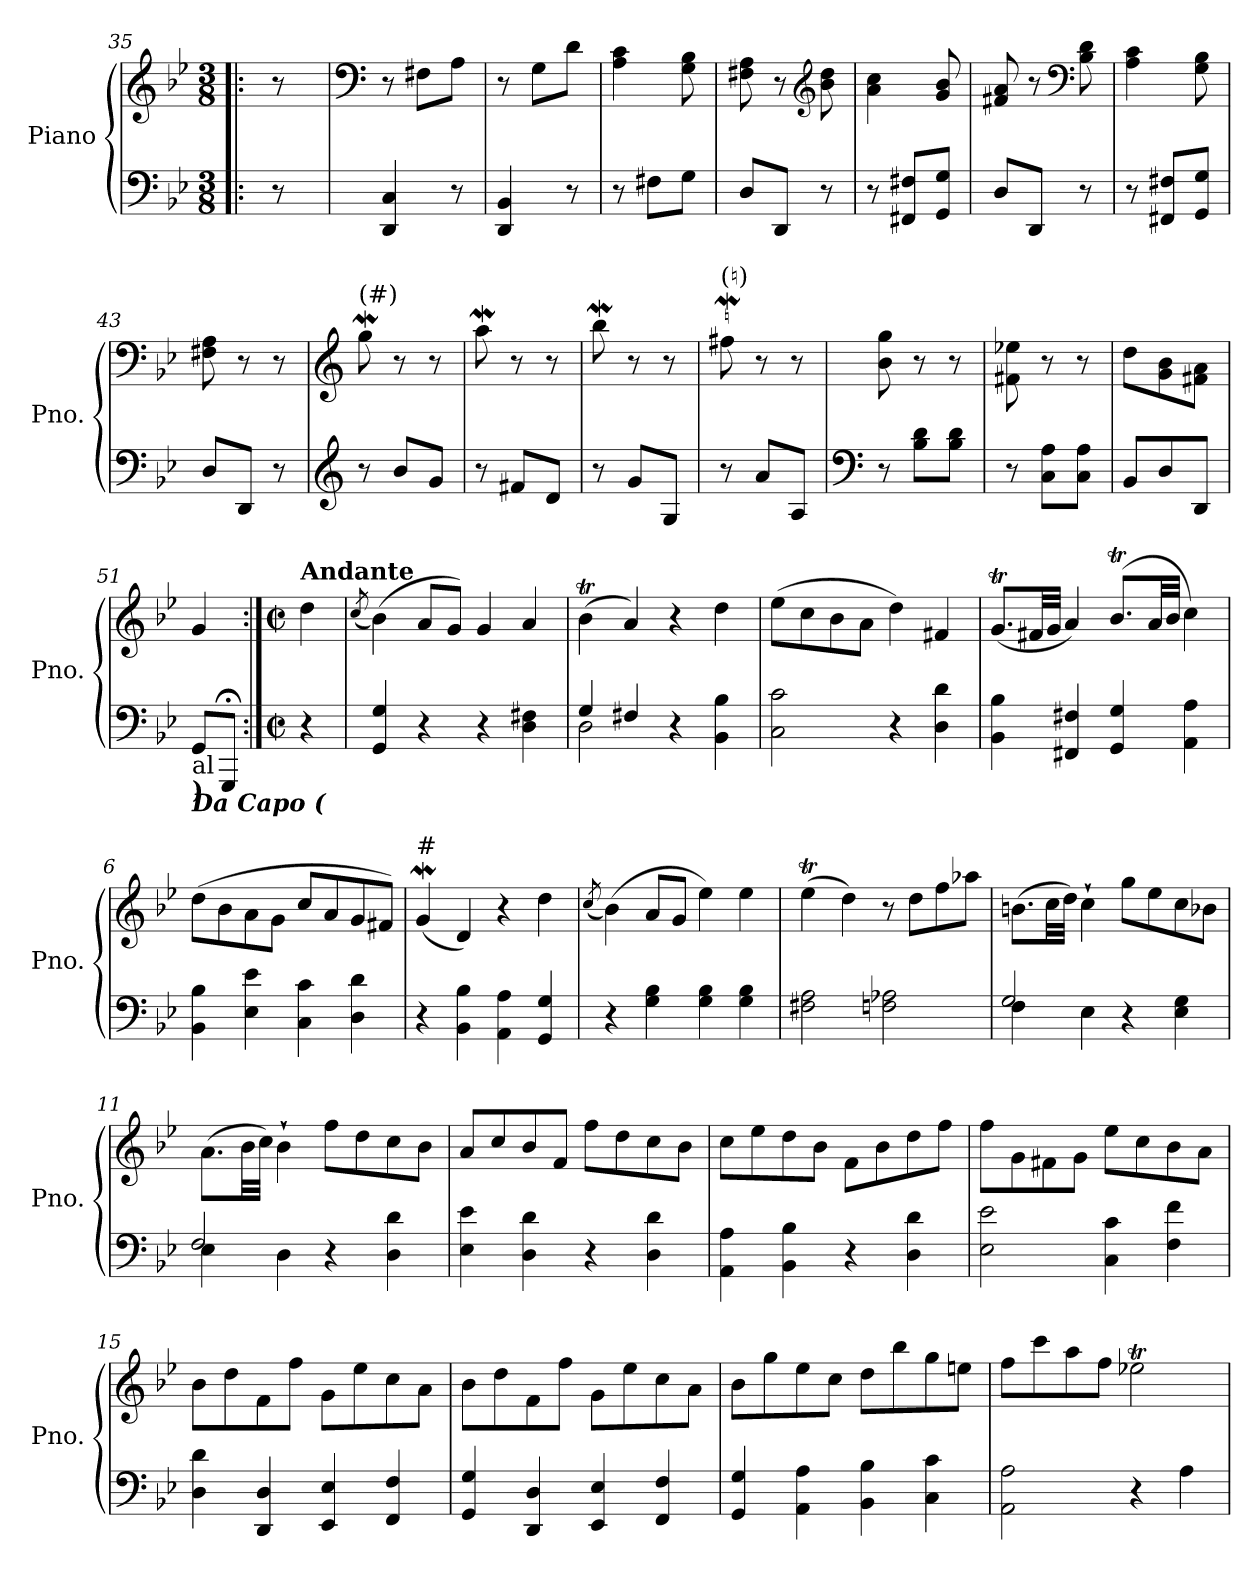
**kern	**kern	**dynam
*part1	*part1	*part1
*staff2	*staff1	*staff1/2
*I"Piano	*	*
*I'Pno.	*	*
!!LO:LB:g=z
*clefF4	*clefG2	*
*k[b-e-]	*k[b-e-]	*
*M3/8	*M3/8	*
=35!|:	=35!|:	=35!|:
8r	8r	.
=36	=36	=36
*	*clefF4	*
!	!	!LO:DY:b
!	!	!LO:DY:n=1:b
!	!	!LO:DY:n=2:b
4DD/ 4C/	8r	other-dynamics p other-dynamics
.	8F#X\L	.
8r	8A\J	.
=37	=37	=37
4DD/ 4BB-/	8r	.
.	8G\L	.
8r	8d\J	.
=38	=38	=38
8r	4A\ 4c\	.
8F#X\L	.	.
8G\J	8G\ 8B-\	.
=39	=39	=39
8D/L	8F#X\ 8A\	.
8DD/J	8r	.
*	*clefG2	*
!	!	!LO:DY:b
!	!	!LO:DY:n=1:b
!	!	!LO:DY:n=2:b
8r	8b-\ 8dd\	other-dynamics mf other-dynamics
=40	=40	=40
8r	4a\ 4cc\	.
8FF#X/ 8F#X/L	.	.
8GG/ 8G/J	8g/ 8b-/	.
=41	=41	=41
8D/L	8f#X/ 8a/	.
8DD/J	8r	.
*	*clefF4	*
!	!	!LO:DY:b
!	!	!LO:DY:n=1:b
!	!	!LO:DY:n=2:b
8r	8B-\ 8d\	other-dynamics p other-dynamics
=42	=42	=42
8r	4A\ 4c\	.
8FF#X/ 8F#X/L	.	.
8GG/ 8G/J	8G\ 8B-\	.
=43	=43	=43
8D/L	8F#X\ 8A\	.
8DD/J	8r	.
8r	8r	.
!!LO:LB:g=z
=44	=44	=44
*clefG2	*clefG2	*
!	!LO:TX:a:t=(#)	!
!	!	!LO:DY:b
!	!	!LO:DY:n=1:b
!	!	!LO:DY:n=2:b
8r	8ggW\	other-dynamics mf other-dynamics
8b-/L	8r	.
8g/J	8r	.
=45	=45	=45
8r	8aaW\	.
8f#X/L	8r	.
8d/J	8r	.
=46	=46	=46
8r	8bb-w\	.
8g/L	8r	.
8G/J	8r	.
=47	=47	=47
!	!LO:TX:a:t=(♮)	!
8r	8ff#XW\	.
8a/L	8r	.
8A/J	8r	.
=48	=48	=48
*clefF4	*	*
8r	8b-\ 8gg\	.
8B-\ 8d\L	8r	.
8B-\ 8d\J	8r	.
=49	=49	=49
8r	8f#X\ 8ee-X\	.
8C\ 8A\L	8r	.
8C\ 8A\J	8r	.
=50	=50	=50
8BB-/L	8dd\L	.
8D/	8g\ 8b-\	.
8DD/J	8f#X\ 8a\J	.
=51	=51	=51
!LO:TX:b:Bi:t=Da Capo (	!	!
!LO:TX:b:t=al	!	!
!LO:TX:b:B:t=)	!	!
8GG/L	4g/	.
8GGG;</J	.	.
!!LO:PB:g=z
=1:|!	=1:|!	=1:|!
*M2/2	*M2/2	*
*met(c|)	*met(c|)	*
!	!LO:TX:a:B:t=Andante	!
!	!	!LO:DY:b
!	!	!LO:DY:n=1:b
!	!	!LO:DY:n=2:b
4r	4dd\	other-dynamics p other-dynamics
=2	=2	=2
.	(<8qcc/	.
4GG/ 4G/	(<4b-\)	.
4r	8a/L	.
.	8g/J)	.
4r	4g/	.
4D\ 4F#X\	4a/	.
=3	=3	=3
*^	*	*
2D\	4G/	(>4b-T\	.
.	4F#X/	4a/)	.
4r	2ryy	4r	.
4BB-\ 4B-\	.	4dd\	.
*v	*v	*	*
=4	=4	=4
2C\ 2c\	(>8ee-\L	.
.	8cc\	.
.	8b-\	.
.	8a\J	.
4r	4dd\)	.
4D\ 4d\	4f#X/	.
=5	=5	=5
4BB-\ 4B-\	(<8.gT/L	.
.	32f#X/LL	.
.	32g/JJJ	.
4FF#X/ 4F#X/	4a/)	.
4GG/ 4G/	(<8.b-T/L	.
.	32a/LL	.
.	32b-/JJJ	.
4AA\ 4A\	4cc\)	.
=6	=6	=6
4BB-\ 4B-\	(>8dd\L	.
.	8b-\	.
4E-\ 4e-\	8a\	.
.	8g\J	.
4C\ 4c\	8cc/L	.
.	8a/	.
4D\ 4d\	8g/	.
.	8f#X/J)	.
!!LO:LB:g=z
=7	=7	=7
!	!LO:TX:a:t=#	!
4r	(<4gW/	.
4BB-\ 4B-\	4d/)	.
4AA\ 4A\	4r	.
4GG/ 4G/	4dd\	.
=8	=8	=8
.	(<8qcc/	.
4r	(>4b-\)	.
4G\ 4B-\	8a/L	.
.	8g/J	.
4G\ 4B-\	4ee-\)	.
4G\ 4B-\	4ee-\	.
=9	=9	=9
2F#X\ 2A\	(>4ee-T\	.
.	4dd\)	.
2Fn\ 2A-X\	8r	.
.	8dd\L	.
.	8ff\	.
.	8aa-X\J	.
=10	=10	=10
*^	*	*
4F\	2G/	(>8.bn\L	.
.	.	32cc\LL	.
.	.	32dd\JJJ)	.
4E-\	.	4cc`\	.
4r	2ryy	8gg\L	.
.	.	8ee-\	.
4E-\ 4G\	.	8cc\	.
.	.	8b-X\J	.
=11	=11	=11	=11
4E-\	2F/	(>8.a\L	.
.	.	32b-\LL	.
.	.	32cc\JJJ)	.
4D\	.	4b-`\	.
!	!	!	!LO:DY:b
!	!	!	!LO:DY:n=1:b
!	!	!	!LO:DY:n=2:b
4r	2ryy	8ff\L	other-dynamics mf other-dynamics
.	.	8dd\	.
4D\ 4d\	.	8cc\	.
.	.	8b-\J	.
*v	*v	*	*
!!LO:LB:g=z
=12	=12	=12
4E-\ 4e-\	8a/L	.
.	8cc/	.
4D\ 4d\	8b-/	.
.	8f/J	.
4r	8ff\L	.
.	8dd\	.
4D\ 4d\	8cc\	.
.	8b-\J	.
=13	=13	=13
4AA\ 4A\	8cc\L	.
.	8ee-\	.
4BB-\ 4B-\	8dd\	.
.	8b-\J	.
4r	8f\L	.
.	8b-\	.
4D\ 4d\	8dd\	.
.	8ff\J	.
=14	=14	=14
2E-\ 2e-\	8ff\L	.
.	8g\	.
.	8f#X\	.
.	8g\J	.
4C\ 4c\	8ee-\L	.
.	8cc\	.
4F\ 4f\	8b-\	.
.	8a\J	.
=15	=15	=15
4D\ 4d\	8b-\L	.
.	8dd\	.
4DD/ 4D/	8f\	.
.	8ff\J	.
4EE-/ 4E-/	8g\L	.
.	8ee-\	.
4FF/ 4F/	8cc\	.
.	8a\J	.
=16	=16	=16
4GG/ 4G/	8b-\L	.
.	8dd\	.
4DD/ 4D/	8f\	.
.	8ff\J	.
4EE-/ 4E-/	8g\L	.
.	8ee-\	.
4FF/ 4F/	8cc\	.
.	8a\J	.
!!LO:LB:g=z
=17	=17	=17
4GG/ 4G/	8b-\L	.
.	8gg\	.
4AA\ 4A\	8ee-\	.
.	8cc\J	.
4BB-\ 4B-\	8dd\L	.
.	8bb-\	.
4C\ 4c\	8gg\	.
.	8een\J	.
=18	=18	=18
2AA\ 2A\	8ff\L	.
.	8ccc\	.
.	8aa\	.
.	8ff\J	.
4r	2ee-XT\	.
4A\	.	.
=	=	=
*-	*-	*-
